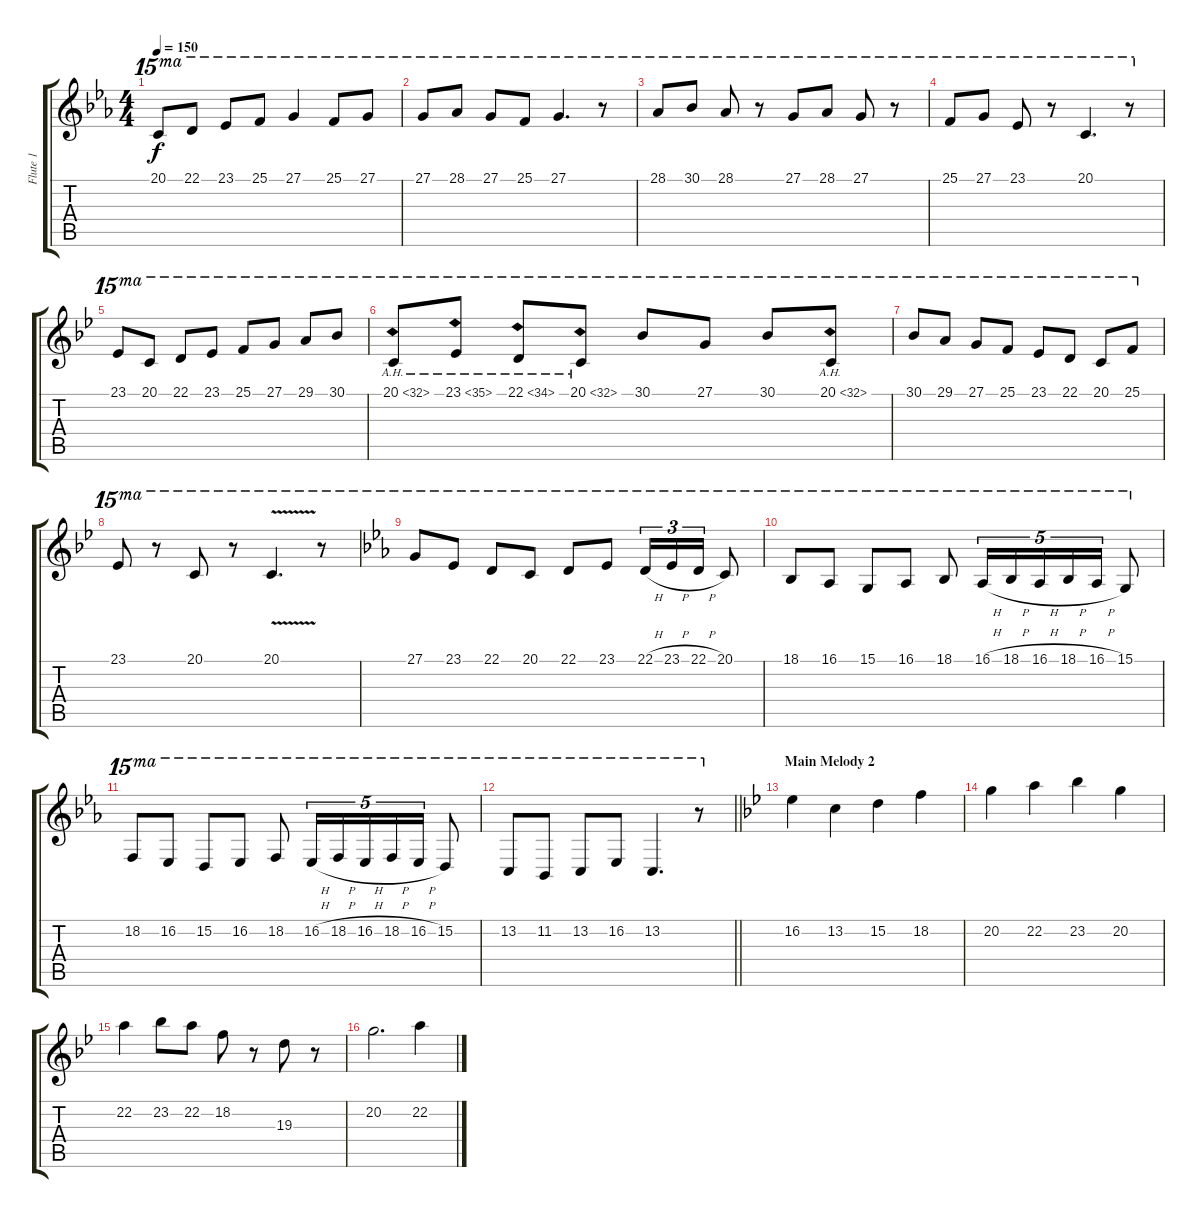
\track ("Flute 1" "Flute 1") {instrument piccolo}
\staff {score tabs}
\tuning (E4 B3 G3 D3 A2 E2) {hide}
\ts (4 4)
\tempo 150
\clef g2
\ks cminor
20.1.8{ot 15ma dy f} 22.1.8{ot 15ma} 23.1.8{ot 15ma} 25.1.8{ot 15ma} 27.1.4{ot 15ma} 25.1.8{ot 15ma} 27.1.8{ot 15ma} |
27.1.8{ot 15ma} 28.1.8{ot 15ma} 27.1.8{ot 15ma} 25.1.8{ot 15ma} 27.1.4{d ot 15ma} r.8{ot 15ma} |
28.1.8{ot 15ma} 30.1.8{ot 15ma} 28.1.8{ot 15ma} r.8{ot 15ma} 27.1.8{ot 15ma} 28.1.8{ot 15ma} 27.1.8{ot 15ma} r.8{ot 15ma} |
25.1.8{ot 15ma} 27.1.8{ot 15ma} 23.1.8{ot 15ma} r.8{ot 15ma} 20.1.4{d ot 15ma} r.8{ot 15ma} |
\ks gminor
23.1.8{ot 15ma} 20.1.8{ot 15ma} 22.1.8{ot 15ma} 23.1.8{ot 15ma} 25.1.8{ot 15ma} 27.1.8{ot 15ma} 29.1.8{ot 15ma} 30.1.8{ot 15ma} |
20.1{ah 12}.8{ot 15ma} 23.1{ah 12}.8{ot 15ma} 22.1{ah 12}.8{ot 15ma} 20.1{ah 12}.8{ot 15ma} 30.1.8{ot 15ma} 27.1.8{ot 15ma} 30.1.8{ot 15ma} 20.1{ah 12}.8{ot 15ma} |
30.1.8{ot 15ma} 29.1.8{ot 15ma} 27.1.8{ot 15ma} 25.1.8{ot 15ma} 23.1.8{ot 15ma} 22.1.8{ot 15ma} 20.1.8{ot 15ma} 25.1.8{ot 15ma} |
23.1.8{ot 15ma} r.8{ot 15ma} 20.1.8{ot 15ma} r.8{ot 15ma} 20.1{v}.4{d ot 15ma} r.8{ot 15ma} |
\ks cminor
27.1.8{ot 15ma} 23.1.8{ot 15ma} 22.1.8{ot 15ma} 20.1.8{ot 15ma} 22.1.8{ot 15ma} 23.1.8{ot 15ma} 22.1{h}.16{tu (3 2) ot 15ma} 23.1{h}.16{tu (3 2) ot 15ma} 22.1{h}.16{tu (3 2) ot 15ma} 20.1.8{ot 15ma} |
18.1.8{ot 15ma} 16.1.8{ot 15ma} 15.1.8{ot 15ma} 16.1.8{ot 15ma} 18.1.8{ot 15ma} 16.1{h}.16{tu (5 4) ot 15ma} 18.1{h}.16{tu (5 4) ot 15ma} 16.1{h}.16{tu (5 4) ot 15ma} 18.1{h}.16{tu (5 4) ot 15ma} 16.1{h}.16{tu (5 4) ot 15ma} 15.1.8{ot 15ma} |
18.2.8{ot 15ma} 16.2.8{ot 15ma} 15.2.8{ot 15ma} 16.2.8{ot 15ma} 18.2.8{ot 15ma} 16.2{h}.16{tu (5 4) ot 15ma} 18.2{h}.16{tu (5 4) ot 15ma} 16.2{h}.16{tu (5 4) ot 15ma} 18.2{h}.16{tu (5 4) ot 15ma} 16.2{h}.16{tu (5 4) ot 15ma} 15.2.8{ot 15ma} |
\barLineRight lightlight
13.2.8{ot 15ma} 11.2.8{ot 15ma} 13.2.8{ot 15ma} 16.2.8{ot 15ma} 13.2.4{d ot 15ma} r.8{ot 15ma} |
\section ("" "Main Melody 2")
\ks gminor
16.2.4{volume 11} 13.2.4 15.2.4 18.2.4 |
20.2.4 22.2.4 23.2.4 20.2.4 |
22.2.4 23.2.8 22.2.8 18.2.8 r.8 19.3.8 r.8 |
20.2.2{d} 22.2.4
